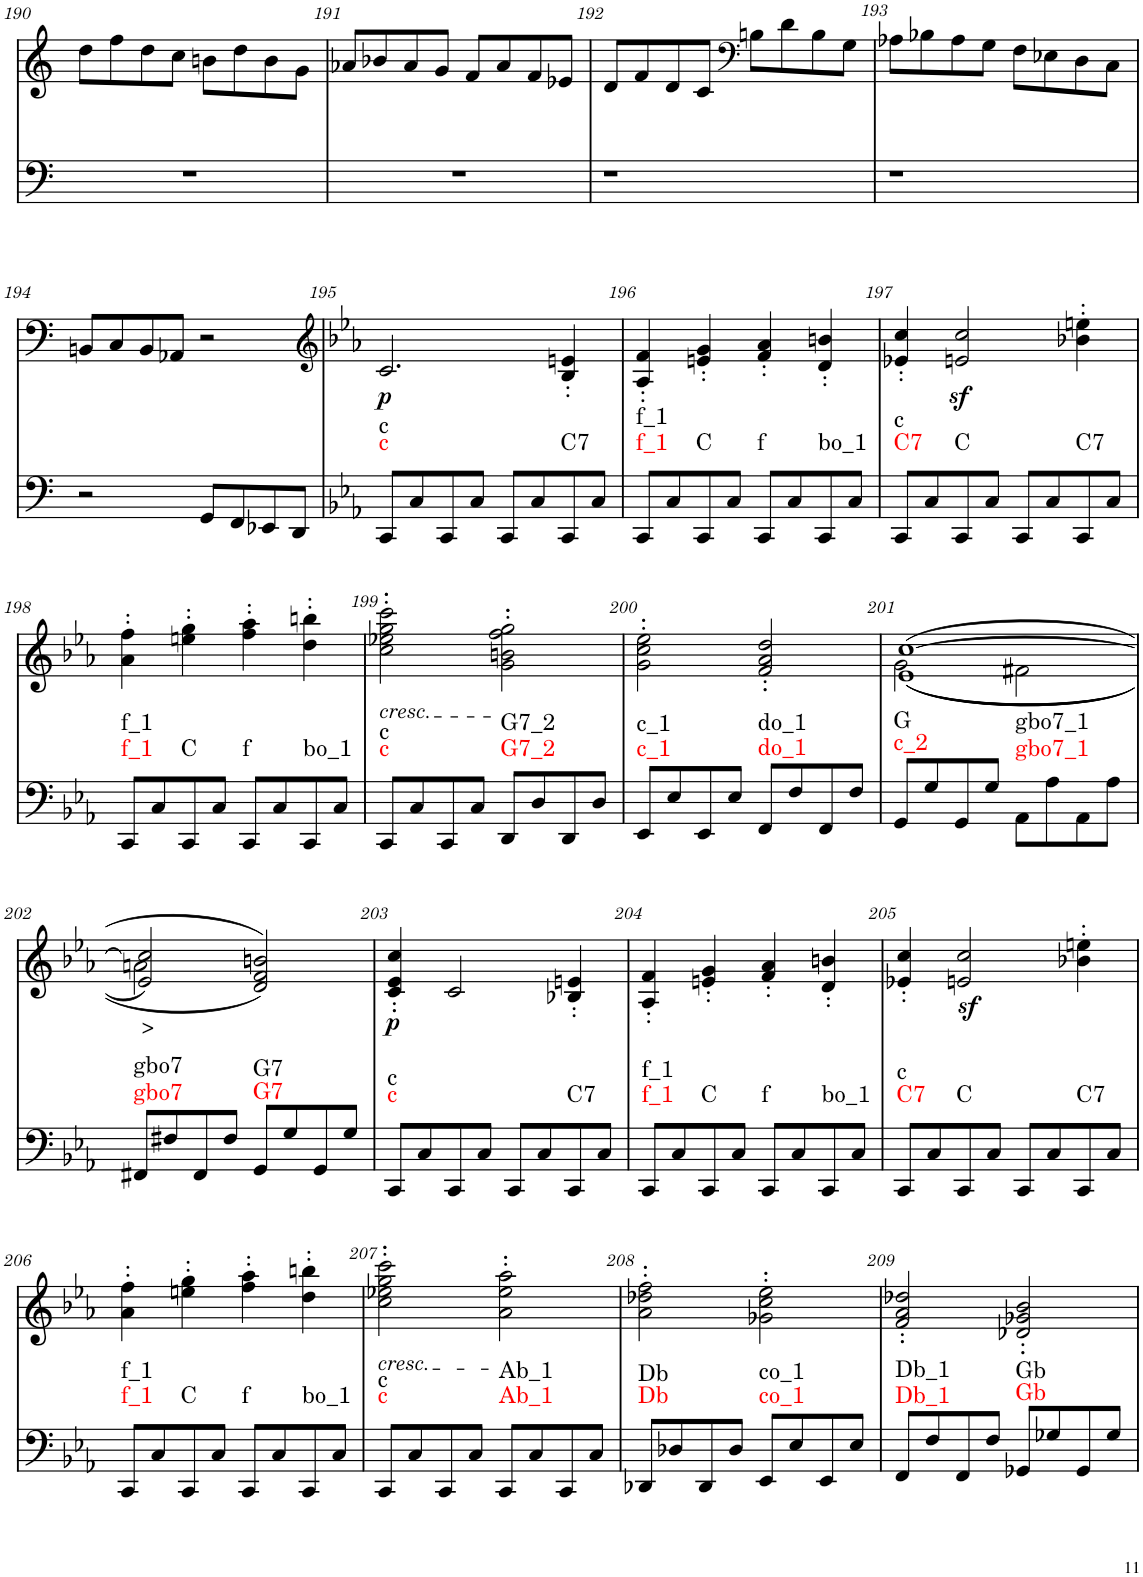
**kern	**harte	**kern	**text	**dynam
*part2	*part2	*part1	*part1	*part1
*staff2	*	*staff1	*staff1	*staff1
*I"piano	*	*I"piano	*	*
*I'Pno	*	*I'Pno	*	*
!!LO:PB:g=z
*clefF4	*	*clefG2	*	*
*k[]	*	*k[]	*	*
*M2/2	*	*M2/2	*	*
*met(c|)	*	*met(c|)	*	*
=190	=190	=190	=190	=190
1r	.	8dd\L	.	.
.	.	8ff\	.	.
.	.	8dd\	.	.
.	.	8cc\J	.	.
.	.	8bn\L	.	.
.	.	8dd\	.	.
.	.	8b\	.	.
.	.	8g\J	.	.
=191	=191	=191	=191	=191
1r	.	8a-X/L	.	.
.	.	8b-X/	.	.
.	.	8a-/	.	.
.	.	8g/J	.	.
.	.	8f/L	.	.
.	.	8a-/	.	.
.	.	8f/	.	.
.	.	8e-X/J	.	.
=192	=192	=192	=192	=192
1r	.	8d/L	.	.
.	.	8f/	.	.
.	.	8d/	.	.
.	.	8c/J	.	.
*	*	*clefF4	*	*
.	.	8Bn\L	.	.
.	.	8d\	.	.
.	.	8B\	.	.
.	.	8G\J	.	.
=193	=193	=193	=193	=193
1r	.	8A-X\L	.	.
.	.	8B-X\	.	.
.	.	8A-\	.	.
.	.	8G\J	.	.
.	.	8F\L	.	.
.	.	8E-X\	.	.
.	.	8D\	.	.
.	.	8C\J	.	.
!!LO:LB:g=z
=194	=194	=194	=194	=194
2r	.	8BBn/L	.	.
.	.	8C/	.	.
.	.	8BB/	.	.
.	.	8AA-X/J	.	.
8GG/L	.	2r	.	.
8FF/	.	.	.	.
8EE-X/	.	.	.	.
8DD/J	.	.	.	.
=195	=195	=195	=195	=195
*	*	*clefG2	*	*
*k[b-e-a-]	*	*k[b-e-a-]	*	*
!	!LO:H:n=1:kt=c	!	!LO:LY:b	!LO:DY:b
!	!LO:H:n=2:kt=c	!	!	!
8CC/L	N N	2.c/	p	p
8C/	.	.	.	.
8CC/	.	.	.	.
8C/J	.	.	.	.
8CC/L	.	.	.	.
8C/	.	.	.	.
!	!LO:H:kt=C7	!	!	!
8CC/	N	4B-/' 4en/'	.	.
8C/J	.	.	.	.
=196	=196	=196	=196	=196
!	!LO:H:n=1:kt=f_1	!	!	!
!	!LO:H:n=2:kt=f_1	!	!	!
8CC/L	N N	4A-/' 4f/'	.	.
8C/	.	.	.	.
!	!LO:H:kt=C	!	!	!
8CC/	N	4en/' 4g/'	.	.
8C/J	.	.	.	.
!	!LO:H:kt=f	!	!	!
8CC/L	N	4f/' 4a-/'	.	.
8C/	.	.	.	.
!	!LO:H:kt=bo_1	!	!	!
8CC/	N	4d/' 4bn/'	.	.
8C/J	.	.	.	.
=197	=197	=197	=197	=197
!	!LO:H:n=1:kt=C7	!	!	!
!	!LO:H:n=2:kt=c	!	!	!
8CC/L	N N	4e-X/' 4cc/'	.	.
8C/	.	.	.	.
!	!LO:H:kt=C	!	!	!
8CC/	N	2en/z< 2cc/z<	.	.
8C/J	.	.	.	.
8CC/L	.	.	.	.
8C/	.	.	.	.
!	!LO:H:kt=C7	!	!	!
8CC/	N	4b-X\' 4een\'	.	.
8C/J	.	.	.	.
!!LO:LB:g=z
=198	=198	=198	=198	=198
!	!LO:H:n=1:kt=f_1	!	!	!
!	!LO:H:n=2:kt=f_1	!	!	!
8CC/L	N N	4a-\' 4ff\'	.	.
8C/	.	.	.	.
!	!LO:H:kt=C	!	!	!
8CC/	N	4een\' 4gg\'	.	.
8C/J	.	.	.	.
!	!LO:H:kt=f	!	!	!
8CC/L	N	4ff\' 4aa-\'	.	.
8C/	.	.	.	.
!	!LO:H:kt=bo_1	!	!	!
8CC/	N	4dd\' 4bbn\'	.	.
8C/J	.	.	.	.
=199	=199	=199	=199	=199
!	!LO:H:n=1:kt=c	!LO:TX:b:i:t=cresc.	!	!
!	!LO:H:n=2:kt=c	!	!	!
8CC/L	N N	2cc\' 2ee-X\' 2gg\' 2ccc\'	.	.
8C/	.	.	.	.
8CC/	.	.	.	.
8C/J	.	.	.	.
!	!LO:H:n=1:kt=G7_2	!	!	!
!	!LO:H:n=2:kt=G7_2	!	!	!
8DD/L	N N	2g\' 2bn\' 2ff\' 2gg\'	.	.
8D/	.	.	.	.
8DD/	.	.	.	.
8D/J	.	.	.	.
=200	=200	=200	=200	=200
!	!LO:H:n=1:kt=c_1	!	!	!
!	!LO:H:n=2:kt=c_1	!	!	!
8EE-/L	N N	2g\' 2cc\' 2ee-\'	.	.
8E-/	.	.	.	.
8EE-/	.	.	.	.
8E-/J	.	.	.	.
!	!LO:H:n=1:kt=do_1	!	!	!
!	!LO:H:n=2:kt=do_1	!	!	!
8FF/L	N N	2f/' 2a-/' 2dd/'	.	.
8F/	.	.	.	.
8FF/	.	.	.	.
8F/J	.	.	.	.
=201	=201	=201	=201	=201
*	*	*^	*	*
!	!LO:H:n=1:kt=c_2	!	!	!	!
!	!LO:H:n=2:kt=G	!	!	!	!
8GG/L	N N	(<((<1e- [1cc	2g\	.	.
8G/	.	.	.	.	.
8GG/	.	.	.	.	.
8G/J	.	.	.	.	.
!	!LO:H:n=1:kt=gbo7_1	!	!	!	!
!	!LO:H:n=2:kt=gbo7_1	!	!	!	!
8AA-\L	N N	.	2f#X\	.	.
8A-\	.	.	.	.	.
8AA-\	.	.	.	.	.
8A-\J	.	.	.	.	.
!!LO:LB:g=z	!!
=202	=202	=202	=202	=202	=202
!	!LO:H:n=1:kt=gbo7	!	!	!LO:LY:b	!
!	!LO:H:n=2:kt=gbo7	!	!	!	!
8FF#X/L	N N	2e-/ 2cc/])	2an\	>	.
8F#X/	.	.	.	.	.
8FF#/	.	.	.	.	.
8F#/J	.	.	.	.	.
!	!LO:H:n=1:kt=G7	!	!	!	!
!	!LO:H:n=2:kt=G7	!	!	!	!
8GG/L	N N	2d/ 2f/ 2bn/))	2ryy	.	.
8G/	.	.	.	.	.
8GG/	.	.	.	.	.
8G/J	.	.	.	.	.
*	*	*v	*v	*	*
=203	=203	=203	=203	=203
!	!LO:H:n=1:kt=c	!	!LO:LY:b	!LO:DY:b
!	!LO:H:n=2:kt=c	!	!	!
8CC/L	N N	4c/' 4e-/' 4cc/'	p	p
8C/	.	.	.	.
8CC/	.	2c/	.	.
8C/J	.	.	.	.
8CC/L	.	.	.	.
8C/	.	.	.	.
!	!LO:H:kt=C7	!	!	!
8CC/	N	4B-X/' 4en/'	.	.
8C/J	.	.	.	.
=204	=204	=204	=204	=204
!	!LO:H:n=1:kt=f_1	!	!	!
!	!LO:H:n=2:kt=f_1	!	!	!
8CC/L	N N	4A-/' 4f/'	.	.
8C/	.	.	.	.
!	!LO:H:kt=C	!	!	!
8CC/	N	4en/' 4g/'	.	.
8C/J	.	.	.	.
!	!LO:H:kt=f	!	!	!
8CC/L	N	4f/' 4a-/'	.	.
8C/	.	.	.	.
!	!LO:H:kt=bo_1	!	!	!
8CC/	N	4d/' 4bn/'	.	.
8C/J	.	.	.	.
=205	=205	=205	=205	=205
!	!LO:H:n=1:kt=C7	!	!	!
!	!LO:H:n=2:kt=c	!	!	!
8CC/L	N N	4e-X/' 4cc/'	.	.
8C/	.	.	.	.
!	!LO:H:kt=C	!	!	!
8CC/	N	2en/z< 2cc/z<	.	.
8C/J	.	.	.	.
8CC/L	.	.	.	.
8C/	.	.	.	.
!	!LO:H:kt=C7	!	!	!
8CC/	N	4b-X\' 4een\'	.	.
8C/J	.	.	.	.
!!LO:LB:g=z
=206	=206	=206	=206	=206
!	!LO:H:n=1:kt=f_1	!	!	!
!	!LO:H:n=2:kt=f_1	!	!	!
8CC/L	N N	4a-\' 4ff\'	.	.
8C/	.	.	.	.
!	!LO:H:kt=C	!	!	!
8CC/	N	4een\' 4gg\'	.	.
8C/J	.	.	.	.
!	!LO:H:kt=f	!	!	!
8CC/L	N	4ff\' 4aa-\'	.	.
8C/	.	.	.	.
!	!LO:H:kt=bo_1	!	!	!
8CC/	N	4dd\' 4bbn\'	.	.
8C/J	.	.	.	.
=207	=207	=207	=207	=207
!	!LO:H:n=1:kt=c	!LO:TX:b:i:t=cresc.	!	!
!	!LO:H:n=2:kt=c	!	!	!
8CC/L	N N	2cc\' 2ee-X\' 2gg\' 2ccc\'	.	.
8C/	.	.	.	.
8CC/	.	.	.	.
8C/J	.	.	.	.
!	!LO:H:n=1:kt=Ab_1	!	!	!
!	!LO:H:n=2:kt=Ab_1	!	!	!
8CC/L	N N	2a-\' 2ee-\' 2aa-\'	.	.
8C/	.	.	.	.
8CC/	.	.	.	.
8C/J	.	.	.	.
=208	=208	=208	=208	=208
!	!LO:H:n=1:kt=Db	!	!	!
!	!LO:H:n=2:kt=Db	!	!	!
8DD-X/L	N N	2a-\' 2dd-X\' 2ff\'	.	.
8D-X/	.	.	.	.
8DD-/	.	.	.	.
8D-/J	.	.	.	.
!	!LO:H:n=1:kt=co_1	!	!	!
!	!LO:H:n=2:kt=co_1	!	!	!
8EE-/L	N N	2g-X\' 2cc\' 2ee-\'	.	.
8E-/	.	.	.	.
8EE-/	.	.	.	.
8E-/J	.	.	.	.
=209	=209	=209	=209	=209
!	!LO:H:n=1:kt=Db_1	!	!	!
!	!LO:H:n=2:kt=Db_1	!	!	!
8FF/L	N N	2f/' 2a-/' 2dd-X/'	.	.
8F/	.	.	.	.
8FF/	.	.	.	.
8F/J	.	.	.	.
!	!LO:H:n=1:kt=Gb	!	!	!
!	!LO:H:n=2:kt=Gb	!	!	!
8GG-X/L	N N	2d-X/' 2g-X/' 2b-/'	.	.
8G-X/	.	.	.	.
8GG-/	.	.	.	.
8G-/J	.	.	.	.
=	=	=	=	=
*-	*-	*-	*-	*-
